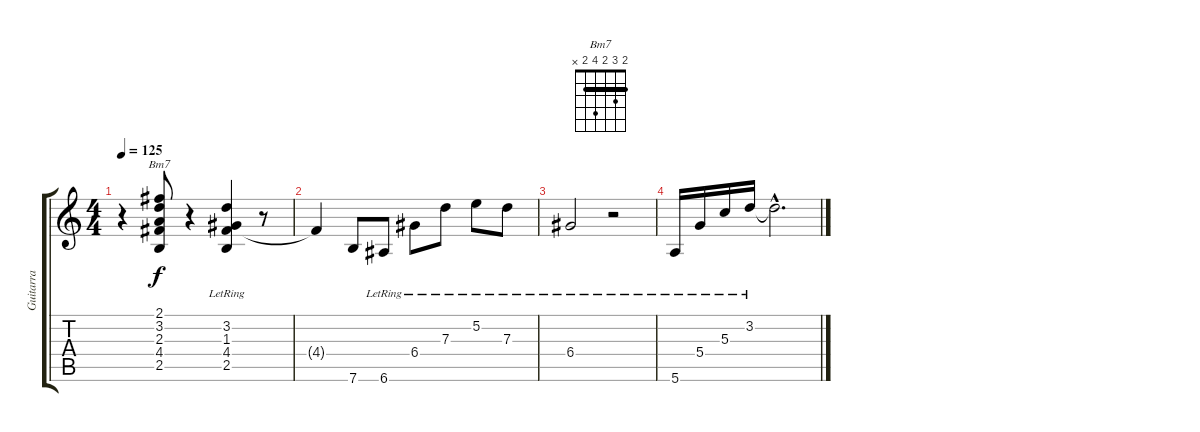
\track ("Guitarra" "Guitarra") {instrument electricguitarclean}
\staff {score tabs}
\tuning (E4 B3 G3 D3 A2 E2) {hide}
\chord ("Bm7" 2 3 2 4 2 x) {barre 2}
\ts (4 4)
\tempo 125
\clef g2
\ks c
r.4{dy f} (2.1 3.2 2.3 4.4 2.5).8{ch "Bm7"} r.4 (3.2{lr} 1.3{lr} 4.4{lr} 2.5).4 r.8 |
4.4{t}.4{volume 12 instrument electricpiano1} 7.6.8 6.6{lr}.8 6.4{lr}.8 7.3{lr}.8 5.2{lr}.8 7.3{lr}.8 |
6.4{lr}.2 r.2 |
5.6{lr}.16 5.4{lr}.16 5.3{lr}.16 3.2{lr}.16 3.2{hac t}.2{d}
